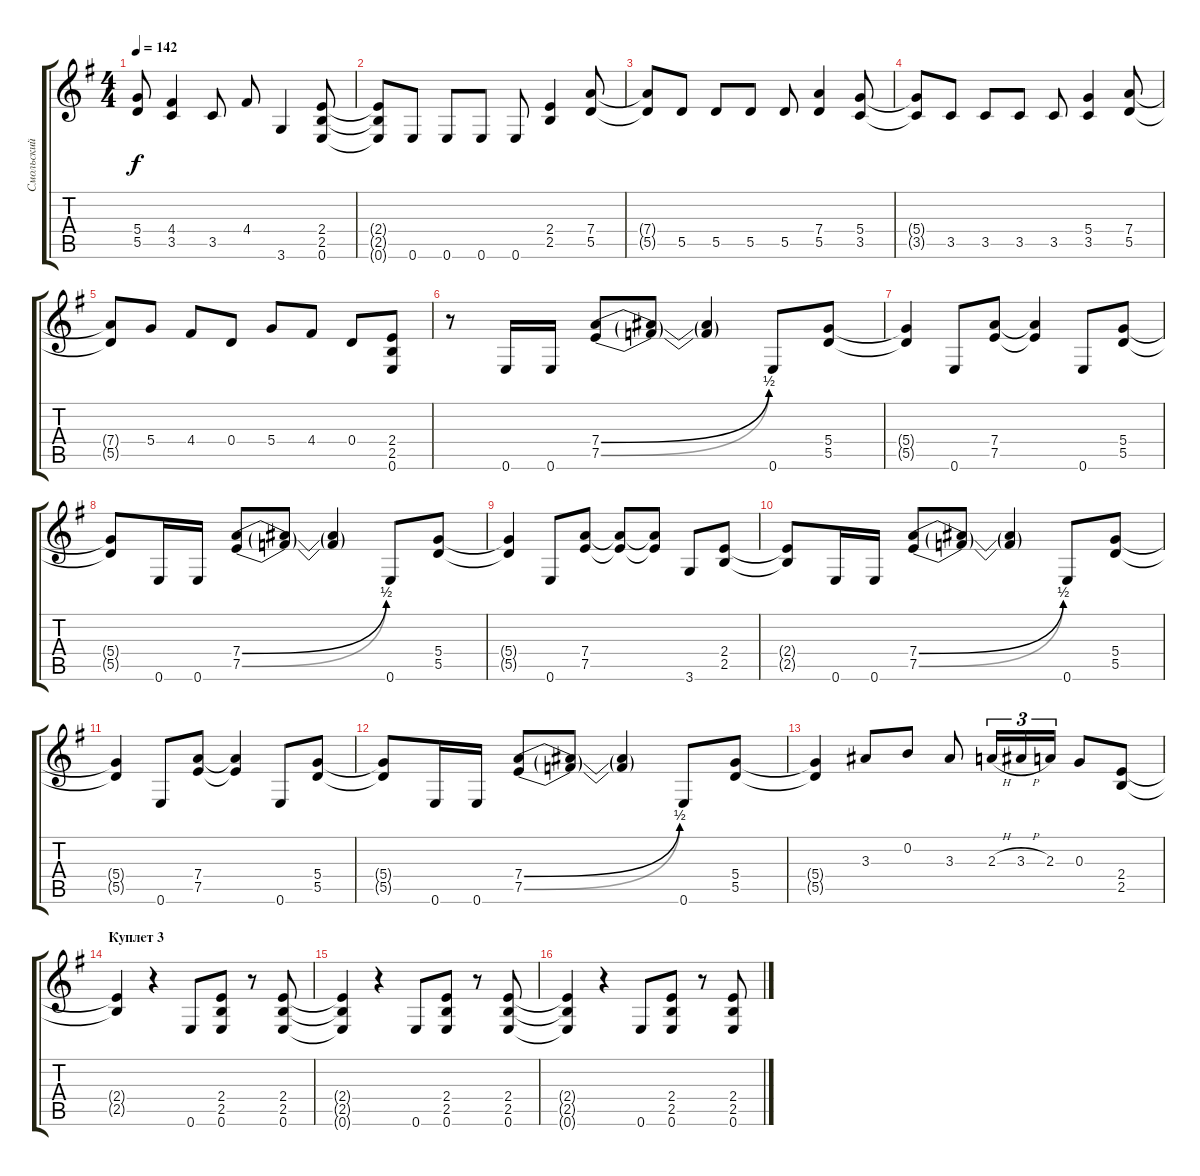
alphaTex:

\track ("Смольский" "Смольский") {instrument distortionguitar}
\staff {score tabs}
\tuning (E4 B3 G3 D3 A2 E2) {hide}
\ts (4 4)
\tempo 142
\clef g2
\ks eminor
(5.4{t} 5.5{t}).8{dy f} (4.4 3.5).4 3.5.8 4.4.8 3.6.4 (2.4 2.5 0.6).8 |
(2.4{t} 2.5{t} 0.6{t}).8 0.6.8 0.6.8 0.6.8 0.6.8 (2.4 2.5).4 (7.4 5.5).8 |
(7.4{t} 5.5{t}).8 5.5.8 5.5.8 5.5.8 5.5.8 (7.4 5.5).4 (5.4 3.5).8 |
(5.4{t} 3.5{t}).8 3.5.8 3.5.8 3.5.8 3.5.8 (5.4 3.5).4 (7.4 5.5).8 |
(7.4{t} 5.5{t}).8 5.4.8 4.4.8 0.4.8 5.4.8 4.4.8 0.4.8 (2.4 2.5 0.6).8 |
r.8 0.6.16 0.6.16 (7.4{be (bend 0 0 60 2)} 7.5{be (bend 0 0 60 2)}).8 (7.4{t} 7.5{t}).8 (7.4{t} 7.5{t}).4 0.6.8 (5.4 5.5).8 |
(5.4{t} 5.5{t}).4 0.6.8 (7.4 7.5).8 (7.4{t} 7.5{t}).4 0.6.8 (5.4 5.5).8 |
(5.4{t} 5.5{t}).8 0.6.16 0.6.16 (7.4{be (bend 0 0 60 2)} 7.5{be (bend 0 0 60 2)}).8 (7.4{t} 7.5{t}).8 (7.4{t} 7.5{t}).4 0.6.8 (5.4 5.5).8 |
(5.4{t} 5.5{t}).4 0.6.8 (7.4 7.5).8 (7.4{t} 7.5{t}).8 (7.4{t} 7.5{t}).8 3.6.8 (2.4 2.5).8 |
(2.4{t} 2.5{t}).8 0.6.16 0.6.16 (7.4{be (bend 0 0 60 2)} 7.5{be (bend 0 0 60 2)}).8 (7.4{t} 7.5{t}).8 (7.4{t} 7.5{t}).4 0.6.8 (5.4 5.5).8 |
(5.4{t} 5.5{t}).4 0.6.8 (7.4 7.5).8 (7.4{t} 7.5{t}).4 0.6.8 (5.4 5.5).8 |
(5.4{t} 5.5{t}).8 0.6.16 0.6.16 (7.4{be (bend 0 0 60 2)} 7.5{be (bend 0 0 60 2)}).8 (7.4{t} 7.5{t}).8 (7.4{t} 7.5{t}).4 0.6.8 (5.4 5.5).8 |
(5.4{t} 5.5{t}).4 3.3.8 0.2.8 3.3.8 2.3{h}.16{tu (3 2)} 3.3{h}.16{tu (3 2)} 2.3.16{tu (3 2)} 0.3.8 (2.4 2.5).8 |
\section ("" "Куплет 3")
(2.4{t} 2.5{t}).4 r.4 0.6.8 (2.4 2.5 0.6).8 r.8 (2.4 2.5 0.6).8 |
(2.4{t} 2.5{t} 0.6{t}).4 r.4 0.6.8 (2.4 2.5 0.6).8 r.8 (2.4 2.5 0.6).8 |
(2.4{t} 2.5{t} 0.6{t}).4 r.4 0.6.8 (2.4 2.5 0.6).8 r.8 (2.4 2.5 0.6).8
